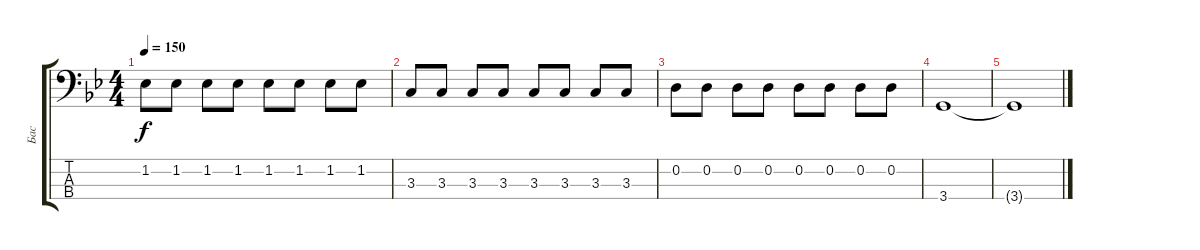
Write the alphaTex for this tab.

\track ("Бас" "Бас") {instrument electricbassfinger}
\staff {score tabs}
\tuning (G2 D2 A1 E1) {hide}
\ts (4 4)
\tempo 150
\clef f4
\ks gminor
1.2.8{dy f} 1.2.8 1.2.8 1.2.8 1.2.8 1.2.8 1.2.8 1.2.8 |
3.3.8 3.3.8 3.3.8 3.3.8 3.3.8 3.3.8 3.3.8 3.3.8 |
0.2.8 0.2.8 0.2.8 0.2.8 0.2.8 0.2.8 0.2.8 0.2.8 |
3.4.1 |
3.4{t}.1
